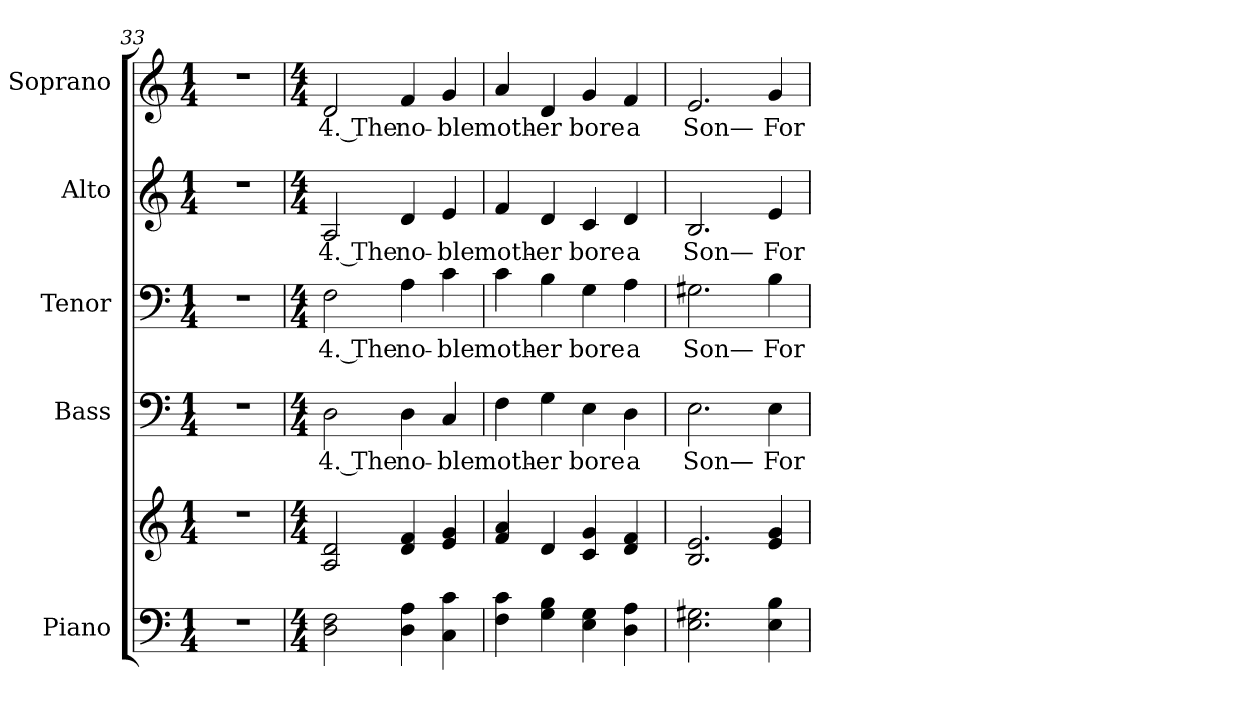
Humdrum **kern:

**kern	**kern	**kern	**text	**kern	**text	**kern	**text	**kern	**text
*part5	*part5	*part4	*part4	*part3	*part3	*part2	*part2	*part1	*part1
*staff6	*staff5	*staff4	*staff4	*staff3	*staff3	*staff2	*staff2	*staff1	*staff1
*I"Piano	*	*I"Bass	*	*I"Tenor	*	*I"Alto	*	*I"Soprano	*
*I'Pno.	*	*I'B.	*	*I'T.	*	*I'A.	*	*I'S.	*
!!LO:PB:g=z
*clefF4	*clefG2	*clefF4	*	*clefF4	*	*clefG2	*	*clefG2	*
*k[]	*k[]	*k[]	*	*k[]	*	*k[]	*	*k[]	*
*C:	*C:	*C:	*	*C:	*	*C:	*	*C:	*
*M1/4	*M1/4	*M1/4	*	*M1/4	*	*M1/4	*	*M1/4	*
=33	=33	=33	=33	=33	=33	=33	=33	=33	=33
!LO:N:vis=1	!LO:N:vis=1	!LO:N:vis=1	!	!LO:N:vis=1	!	!LO:N:vis=1	!	!LO:N:vis=1	!
4r	4r	4r	.	4r	.	4r	.	4r	.
=34	=34	=34	=34	=34	=34	=34	=34	=34	=34
*M4/4	*M4/4	*M4/4	*	*M4/4	*	*M4/4	*	*M4/4	*
!	!	!	!LO:LY:b:color=#000000	!	!	!	!	!	!
!	!	!	!	!	!LO:LY:b:color=#000000	!	!	!	!
!	!	!	!	!	!	!	!LO:LY:b:color=#000000	!	!
!	!	!	!	!	!	!	!	!	!LO:LY:b:color=#000000
2Di\ 2Fi	2Ai/ 2di	2Di\	4. The	2Fi\	4. The	2Ai/	4. The	2di/	4. The
!	!	!	!LO:LY:b:color=#000000	!	!	!	!	!	!
!	!	!	!	!	!LO:LY:b:color=#000000	!	!	!	!
!	!	!	!	!	!	!	!LO:LY:b:color=#000000	!	!
!	!	!	!	!	!	!	!	!	!LO:LY:b:color=#000000
4Di\ 4Ai	4di/ 4fi	4Di\	no-	4Ai\	no-	4di/	no-	4fi/	no-
!	!	!	!LO:LY:b:color=#000000	!	!	!	!	!	!
!	!	!	!	!	!LO:LY:b:color=#000000	!	!	!	!
!	!	!	!	!	!	!	!LO:LY:b:color=#000000	!	!
!	!	!	!	!	!	!	!	!	!LO:LY:b:color=#000000
4Ci\ 4ci	4ei/ 4gi	4Ci/	-ble	4ci\	-ble	4ei/	-ble	4gi/	-ble
!!LO:PB:g=z
=35	=35	=35	=35	=35	=35	=35	=35	=35	=35
!	!	!	!LO:LY:b:color=#000000	!	!	!	!	!	!
!	!	!	!	!	!LO:LY:b:color=#000000	!	!	!	!
!	!	!	!	!	!	!	!LO:LY:b:color=#000000	!	!
!	!	!	!	!	!	!	!	!	!LO:LY:b:color=#000000
4Fi\ 4ci	4fi/ 4ai	4Fi\	moth-	4ci\	moth-	4fi/	moth-	4ai/	moth-
!	!	!	!LO:LY:b:color=#000000	!	!	!	!	!	!
!	!	!	!	!	!LO:LY:b:color=#000000	!	!	!	!
!	!	!	!	!	!	!	!LO:LY:b:color=#000000	!	!
!	!	!	!	!	!	!	!	!	!LO:LY:b:color=#000000
4Gi\ 4Bi	4di/	4Gi\	-er	4Bi\	-er	4di/	-er	4di/	-er
!	!	!	!LO:LY:b:color=#000000	!	!	!	!	!	!
!	!	!	!	!	!LO:LY:b:color=#000000	!	!	!	!
!	!	!	!	!	!	!	!LO:LY:b:color=#000000	!	!
!	!	!	!	!	!	!	!	!	!LO:LY:b:color=#000000
4Ei\ 4Gi	4ci/ 4gi	4Ei\	bore	4Gi\	bore	4ci/	bore	4gi/	bore
!	!	!	!LO:LY:b:color=#000000	!	!	!	!	!	!
!	!	!	!	!	!LO:LY:b:color=#000000	!	!	!	!
!	!	!	!	!	!	!	!LO:LY:b:color=#000000	!	!
!	!	!	!	!	!	!	!	!	!LO:LY:b:color=#000000
4Di\ 4Ai	4di/ 4fi	4Di\	a	4Ai\	a	4di/	a	4fi/	a
=36	=36	=36	=36	=36	=36	=36	=36	=36	=36
!	!	!	!LO:LY:b:color=#000000	!	!	!	!	!	!
!	!	!	!	!	!LO:LY:b:color=#000000	!	!	!	!
!	!	!	!	!	!	!	!LO:LY:b:color=#000000	!	!
!	!	!	!	!	!	!	!	!	!LO:LY:b:color=#000000
2.Ei\ 2.G#Xi	2.Bi/ 2.ei	2.Ei\	Son—	2.G#Xi\	Son—	2.Bi/	Son—	2.ei/	Son—
!	!	!	!LO:LY:b:color=#000000	!	!	!	!	!	!
!	!	!	!	!	!LO:LY:b:color=#000000	!	!	!	!
!	!	!	!	!	!	!	!LO:LY:b:color=#000000	!	!
!	!	!	!	!	!	!	!	!	!LO:LY:b:color=#000000
4Ei\ 4Bi	4ei/ 4gi	4Ei\	For	4Bi\	For	4ei/	For	4gi/	For
=	=	=	=	=	=	=	=	=	=
*-	*-	*-	*-	*-	*-	*-	*-	*-	*-
